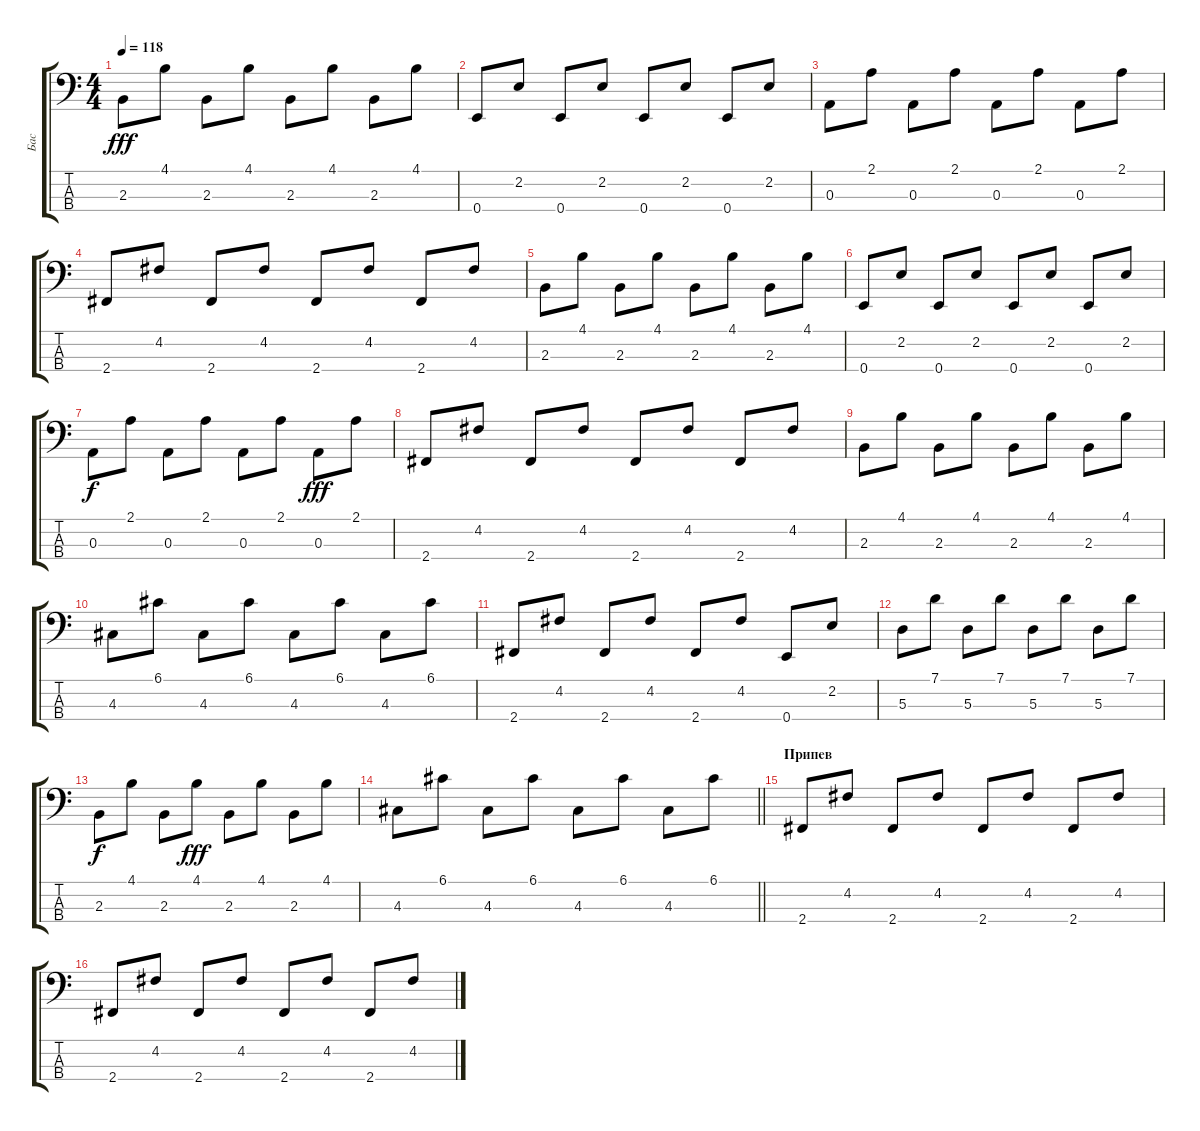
\track ("Бас" "Бас") {instrument electricbassfinger}
\staff {score tabs}
\tuning (G2 D2 A1 E1) {hide}
\ts (4 4)
\tempo 118
\clef f4
\ks c
2.3.8{dy fff} 4.1.8 2.3.8 4.1.8 2.3.8 4.1.8 2.3.8 4.1.8 |
0.4.8 2.2.8 0.4.8 2.2.8 0.4.8 2.2.8 0.4.8 2.2.8 |
0.3.8 2.1.8 0.3.8 2.1.8 0.3.8 2.1.8 0.3.8 2.1.8 |
2.4.8 4.2.8 2.4.8 4.2.8 2.4.8 4.2.8 2.4.8 4.2.8 |
2.3.8 4.1.8 2.3.8 4.1.8 2.3.8 4.1.8 2.3.8 4.1.8 |
0.4.8 2.2.8 0.4.8 2.2.8 0.4.8 2.2.8 0.4.8 2.2.8 |
0.3.8{dy f} 2.1.8 0.3.8 2.1.8 0.3.8 2.1.8 0.3.8{dy fff} 2.1.8 |
2.4.8 4.2.8 2.4.8 4.2.8 2.4.8 4.2.8 2.4.8 4.2.8 |
2.3.8 4.1.8 2.3.8 4.1.8 2.3.8 4.1.8 2.3.8 4.1.8 |
4.3.8 6.1.8 4.3.8 6.1.8 4.3.8 6.1.8 4.3.8 6.1.8 |
2.4.8 4.2.8 2.4.8 4.2.8 2.4.8 4.2.8 0.4.8 2.2.8 |
5.3.8 7.1.8 5.3.8 7.1.8 5.3.8 7.1.8 5.3.8 7.1.8 |
2.3.8{dy f} 4.1.8 2.3.8 4.1.8{dy fff} 2.3.8 4.1.8 2.3.8 4.1.8 |
\barLineRight lightlight
4.3.8 6.1.8 4.3.8 6.1.8 4.3.8 6.1.8 4.3.8 6.1.8 |
\section ("" "Припев")
2.4.8 4.2.8 2.4.8 4.2.8 2.4.8 4.2.8 2.4.8 4.2.8 |
2.4.8 4.2.8 2.4.8 4.2.8 2.4.8 4.2.8 2.4.8 4.2.8
